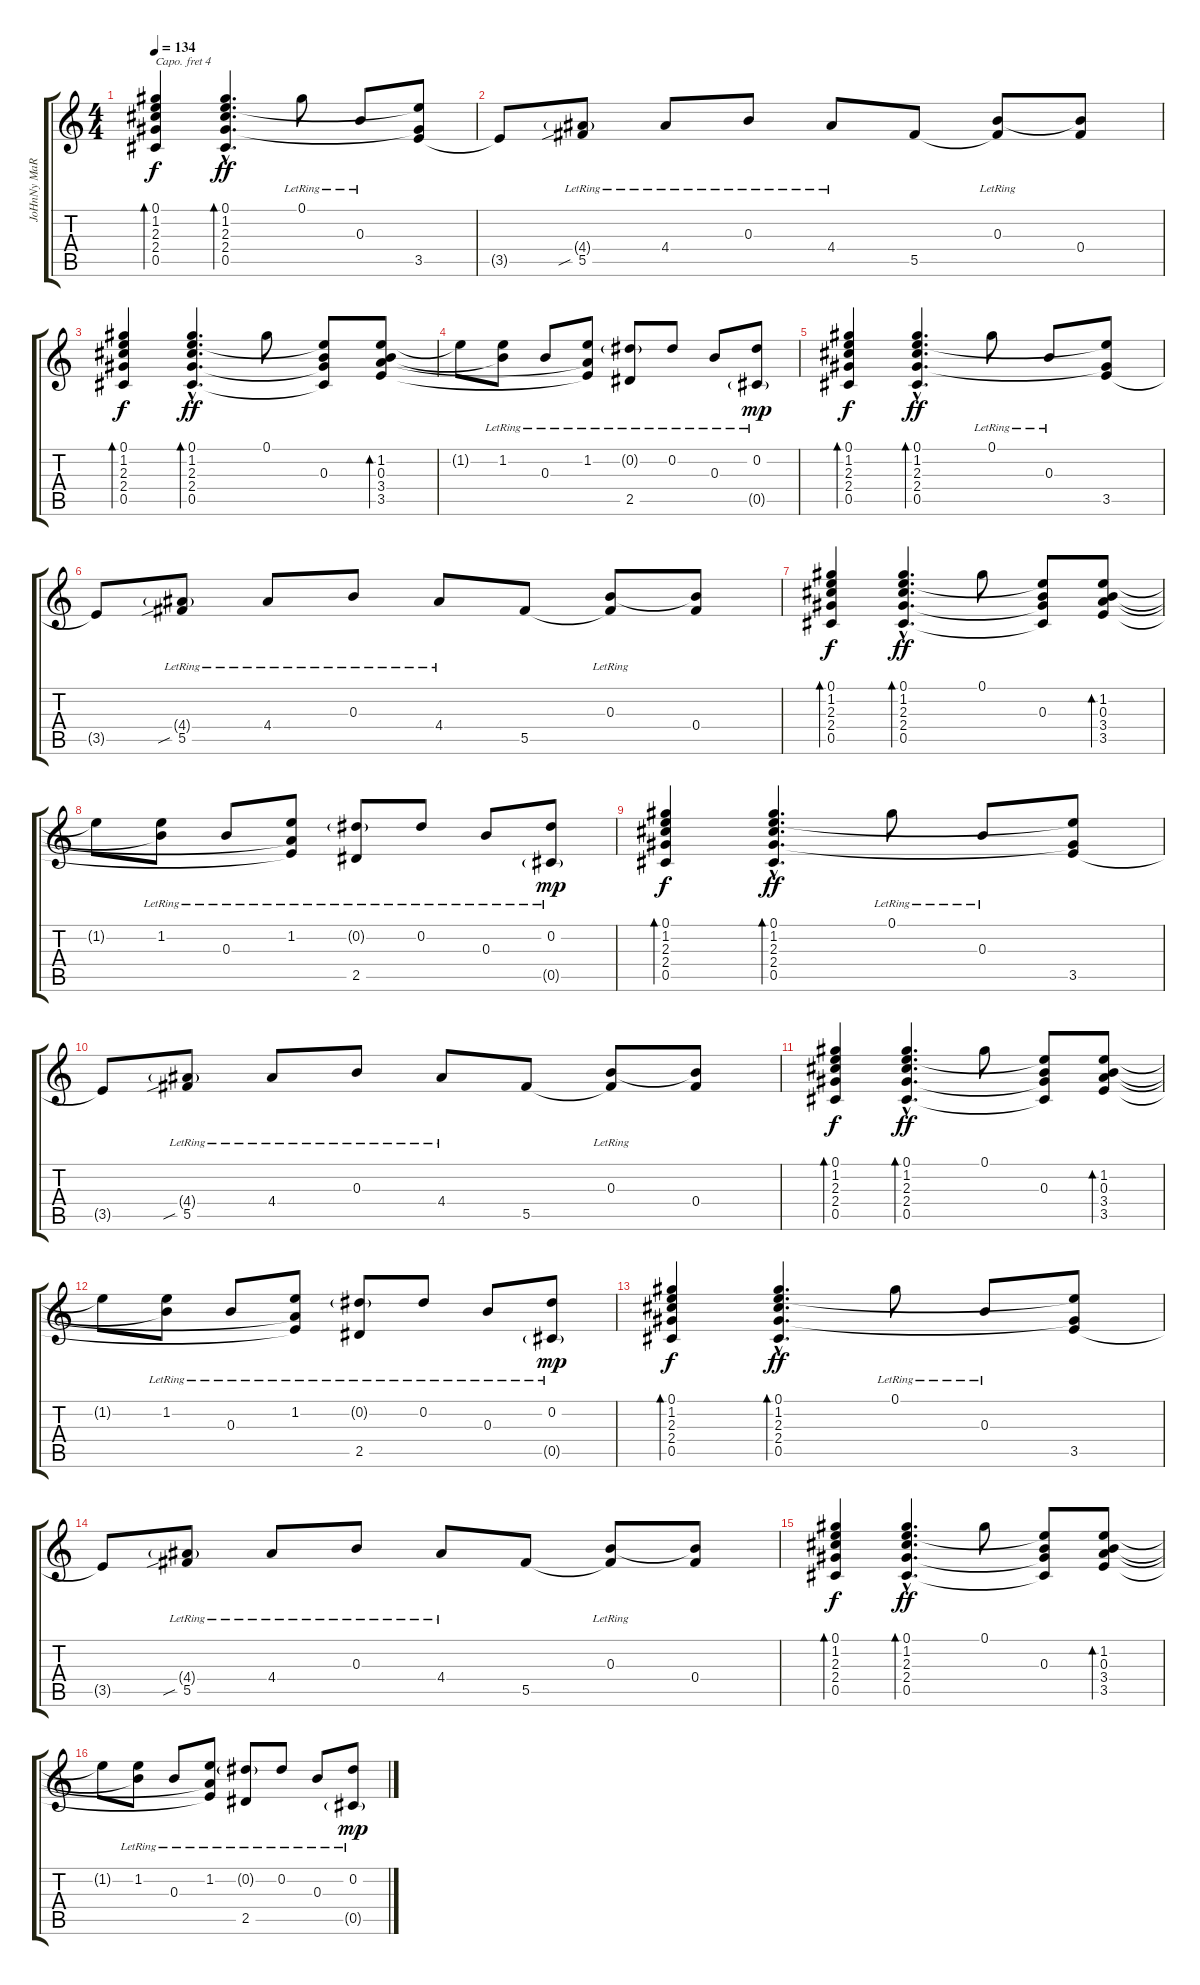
\track ("JoHnNy MaRr" "JoHnNy MaR") {instrument electricguitarclean}
\staff {score tabs}
\capo 4
\tuning (E4 B3 G3 D3 A2 E2) {hide}
\ts (4 4)
\tempo 134
\clef g2
\ks c
(0.1 1.2 2.3 2.4 0.5).4{bd 30 dy f volume 15} (0.1{hac} 1.2{hac} 2.3{hac} 2.4{hac} 0.5{hac}).4{d bd 30 dy ff} 0.1{lr}.8 0.3{lr}.8 (1.2{t} 2.4{t} 3.5).8 |
3.5{t}.8 (4.4{g} 5.5{sib lr}).8 4.4{lr}.8 0.3{lr}.8 4.4{lr}.8 5.5.8 (0.3{lr} 5.5{t}).8 (0.3{t} 0.4).8 |
(0.1 1.2 2.3 2.4 0.5).4{bd 30 dy f} (0.1{hac} 1.2{hac} 2.3{hac} 2.4{hac} 0.5{hac}).4{d bd 30 dy ff} 0.1.8 (1.2{t} 0.3 2.4{t} 0.5{t}).8 (1.2 0.3 3.4 3.5).8{bd 30} |
1.2{t}.8 (1.2{lr} 0.3{t}).8 0.3{lr}.8 (1.2{lr} 3.4{t} 3.5{t}).8 (0.2{g} 2.5{lr}).8 0.2{lr}.8 0.3{lr}.8 (0.2{lr} 0.5{g}).8{dy mp} |
(0.1 1.2 2.3 2.4 0.5).4{bd 30 dy f} (0.1{hac} 1.2{hac} 2.3{hac} 2.4{hac} 0.5{hac}).4{d bd 30 dy ff} 0.1{lr}.8 0.3{lr}.8 (1.2{t} 2.4{t} 3.5).8 |
3.5{t}.8 (4.4{g} 5.5{sib lr}).8 4.4{lr}.8 0.3{lr}.8 4.4{lr}.8 5.5.8 (0.3{lr} 5.5{t}).8 (0.3{t} 0.4).8 |
(0.1 1.2 2.3 2.4 0.5).4{bd 30 dy f} (0.1{hac} 1.2{hac} 2.3{hac} 2.4{hac} 0.5{hac}).4{d bd 30 dy ff} 0.1.8 (1.2{t} 0.3 2.4{t} 0.5{t}).8 (1.2 0.3 3.4 3.5).8{bd 30} |
1.2{t}.8 (1.2{lr} 0.3{t}).8 0.3{lr}.8 (1.2{lr} 3.4{t} 3.5{t}).8 (0.2{g} 2.5{lr}).8 0.2{lr}.8 0.3{lr}.8 (0.2{lr} 0.5{g}).8{dy mp} |
(0.1 1.2 2.3 2.4 0.5).4{bd 30 dy f} (0.1{hac} 1.2{hac} 2.3{hac} 2.4{hac} 0.5{hac}).4{d bd 30 dy ff} 0.1{lr}.8 0.3{lr}.8 (1.2{t} 2.4{t} 3.5).8 |
3.5{t}.8 (4.4{g} 5.5{sib lr}).8 4.4{lr}.8 0.3{lr}.8 4.4{lr}.8 5.5.8 (0.3{lr} 5.5{t}).8 (0.3{t} 0.4).8 |
(0.1 1.2 2.3 2.4 0.5).4{bd 30 dy f} (0.1{hac} 1.2{hac} 2.3{hac} 2.4{hac} 0.5{hac}).4{d bd 30 dy ff} 0.1.8 (1.2{t} 0.3 2.4{t} 0.5{t}).8 (1.2 0.3 3.4 3.5).8{bd 30} |
1.2{t}.8 (1.2{lr} 0.3{t}).8 0.3{lr}.8 (1.2{lr} 3.4{t} 3.5{t}).8 (0.2{g} 2.5{lr}).8 0.2{lr}.8 0.3{lr}.8 (0.2{lr} 0.5{g}).8{dy mp} |
(0.1 1.2 2.3 2.4 0.5).4{bd 30 dy f} (0.1{hac} 1.2{hac} 2.3{hac} 2.4{hac} 0.5{hac}).4{d bd 30 dy ff} 0.1{lr}.8 0.3{lr}.8 (1.2{t} 2.4{t} 3.5).8 |
3.5{t}.8 (4.4{g} 5.5{sib lr}).8 4.4{lr}.8 0.3{lr}.8 4.4{lr}.8 5.5.8 (0.3{lr} 5.5{t}).8 (0.3{t} 0.4).8 |
(0.1 1.2 2.3 2.4 0.5).4{bd 30 dy f} (0.1{hac} 1.2{hac} 2.3{hac} 2.4{hac} 0.5{hac}).4{d bd 30 dy ff} 0.1.8 (1.2{t} 0.3 2.4{t} 0.5{t}).8 (1.2 0.3 3.4 3.5).8{bd 30} |
1.2{t}.8 (1.2{lr} 0.3{t}).8 0.3{lr}.8 (1.2{lr} 3.4{t} 3.5{t}).8 (0.2{g} 2.5{lr}).8 0.2{lr}.8 0.3{lr}.8 (0.2{lr} 0.5{g}).8{dy mp}
